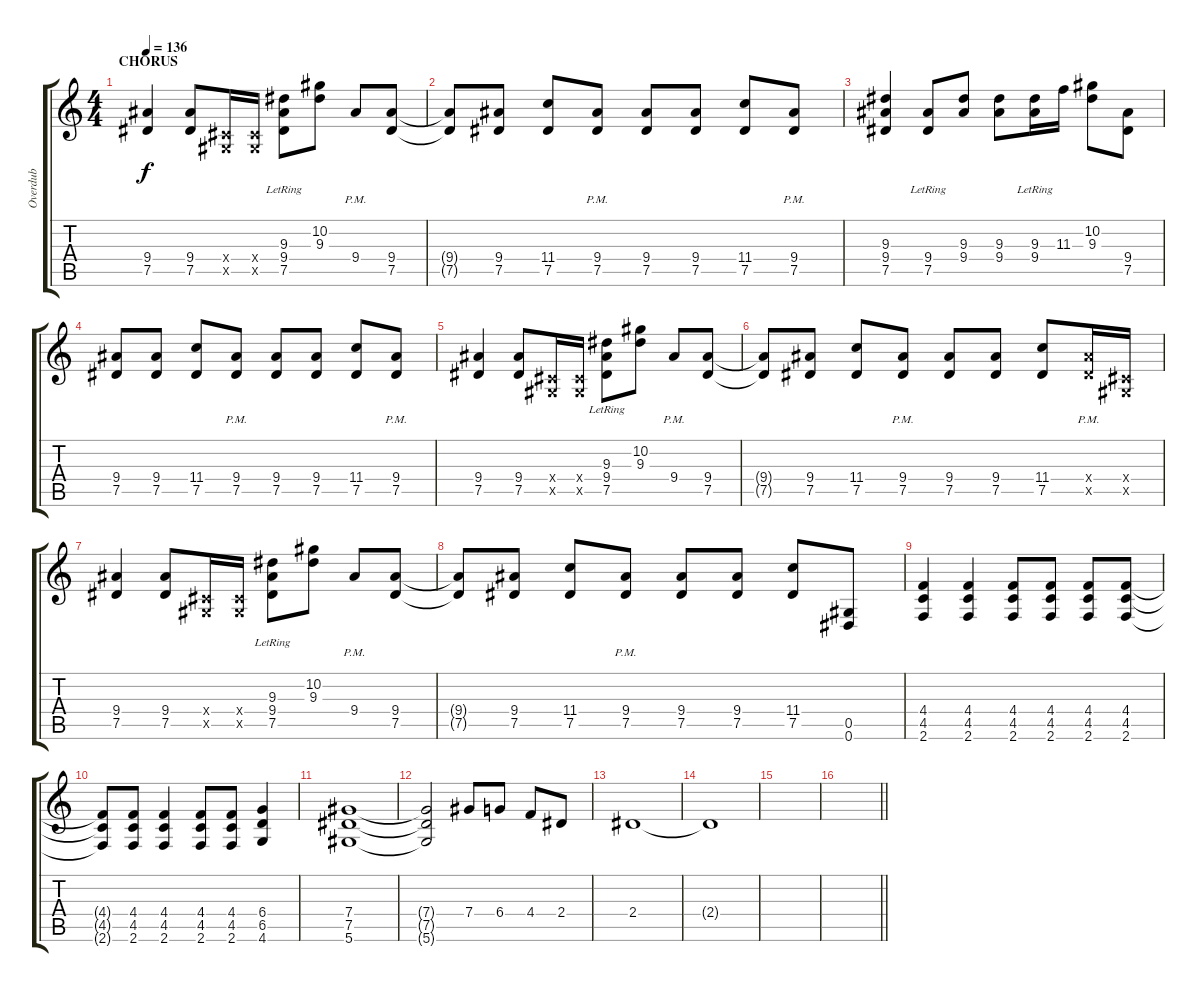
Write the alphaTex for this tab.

\track ("Overdub" "Overdub") {instrument overdrivenguitar}
\staff {score tabs}
\tuning (Eb4 Bb3 Gb3 Db3 Ab2 Eb2) {hide}
\ts (4 4)
\section ("" "CHORUS")
\tempo 136
\clef g2
\ks c
(9.4 7.5).4{dy f} (9.4 7.5).8 (0.4{x} 0.5{x}).16 (0.4{x} 0.5{x}).16 (9.3 9.4{lr} 7.5{lr}).8 (10.2 9.3).8 9.4{pm}.8 (9.4 7.5).8 |
(9.4{t} 7.5{t}).8 (9.4 7.5).8 (11.4 7.5).8 (9.4{pm} 7.5{pm}).8 (9.4 7.5).8 (9.4 7.5).8 (11.4 7.5).8 (9.4{pm} 7.5{pm}).8 |
(9.3 9.4 7.5).4 (9.4 7.5{lr}).8 (9.3 9.4).8 (9.3 9.4).8 (9.3 9.4{lr}).16 11.3.16 (10.2 9.3).8 (9.4 7.5).8 |
(9.4 7.5).8 (9.4 7.5).8 (11.4 7.5).8 (9.4{pm} 7.5{pm}).8 (9.4 7.5).8 (9.4 7.5).8 (11.4 7.5).8 (9.4{pm} 7.5{pm}).8 |
(9.4 7.5).4 (9.4 7.5).8 (0.4{x} 0.5{x}).16 (0.4{x} 0.5{x}).16 (9.3 9.4{lr} 7.5{lr}).8 (10.2 9.3).8 9.4{pm}.8 (9.4 7.5).8 |
(9.4{t} 7.5{t}).8 (9.4 7.5).8 (11.4 7.5).8 (9.4{pm} 7.5{pm}).8 (9.4 7.5).8 (9.4 7.5).8 (11.4 7.5).8 (9.4{pm x} 7.5{pm x}).16 (0.4{x} 0.5{x}).16 |
(9.4 7.5).4 (9.4 7.5).8 (0.4{x} 0.5{x}).16 (0.4{x} 0.5{x}).16 (9.3 9.4{lr} 7.5{lr}).8 (10.2 9.3).8 9.4{pm}.8 (9.4 7.5).8 |
(9.4{t} 7.5{t}).8 (9.4 7.5).8 (11.4 7.5).8 (9.4{pm} 7.5{pm}).8 (9.4 7.5).8 (9.4 7.5).8 (11.4 7.5).8 (0.5 0.6).8 |
(4.4 4.5 2.6).4 (4.4 4.5 2.6).4 (4.4 4.5 2.6).8 (4.4 4.5 2.6).8 (4.4 4.5 2.6).8 (4.4 4.5 2.6).8 |
(4.4{t} 4.5{t} 2.6{t}).8 (4.4 4.5 2.6).8 (4.4 4.5 2.6).4 (4.4 4.5 2.6).8 (4.4 4.5 2.6).8 (6.4 6.5 4.6).4 |
(7.4 7.5 5.6).1 |
(7.4{t} 7.5{t} 5.6{t}).2 7.4.8 6.4.8 4.4.8 2.4.8 |
2.4.1 |
2.4{t}.1 |
|
\barLineRight lightlight
